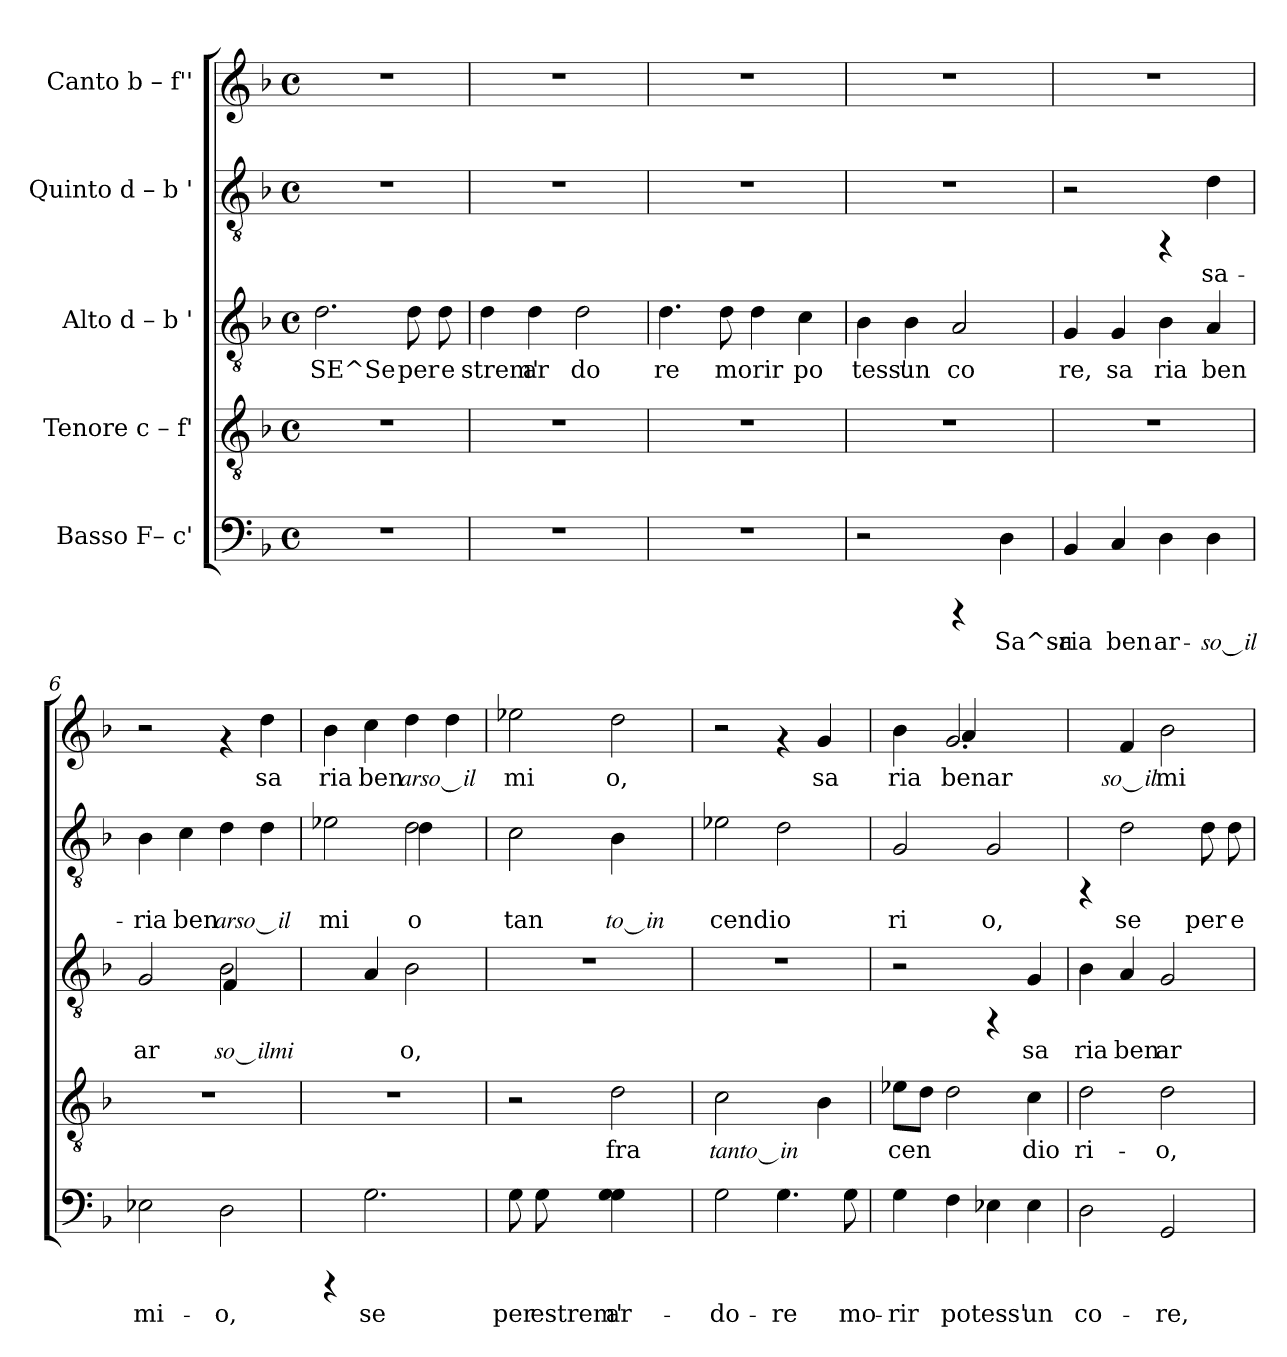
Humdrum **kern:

**kern	**text	**kern	**text	**kern	**text	**kern	**text	**kern	**text
*part5	*part5	*part4	*part4	*part3	*part3	*part2	*part2	*part1	*part1
*staff5	*staff5	*staff4	*staff4	*staff3	*staff3	*staff2	*staff2	*staff1	*staff1
*I"Basso  F– c'	*	*I"Tenore  c – f'	*	*I"Alto  d – b '	*	*I"Quinto  d – b '	*	*I"Canto  b – f''	*
!!LO:PB:g=z
*stria5	*	*stria5	*	*stria5	*	*stria5	*	*stria5	*
*clefF4	*	*clefGv2	*	*clefGv2	*	*clefGv2	*	*clefG2	*
*k[b-]	*	*k[b-]	*	*k[b-]	*	*k[b-]	*	*k[b-]	*
*F:	*	*F:	*	*F:	*	*F:	*	*F:	*
*M4/4	*	*M4/4	*	*M4/4	*	*M4/4	*	*M4/4	*
*met(c)	*	*met(c)	*	*met(c)	*	*met(c)	*	*met(c)	*
=1	=1	=1	=1	=1	=1	=1	=1	=1	=1
!	!	!	!	!	!LO:LY:b:rj	!	!	!	!
1r	.	1r	.	2.d\	SE^Se	1r	.	1r	.
!	!	!	!	!	!LO:LY:b:rj	!	!	!	!
.	.	.	.	8d\	per	.	.	.	.
!	!	!	!	!	!LO:LY:b:rj	!	!	!	!
.	.	.	.	8d\	e	.	.	.	.
=2	=2	=2	=2	=2	=2	=2	=2	=2	=2
!	!	!	!	!	!LO:LY:b:rj	!	!	!	!
1r	.	1r	.	4d\	strem'	1r	.	1r	.
!	!	!	!	!	!LO:LY:b:rj	!	!	!	!
.	.	.	.	4d\	ar	.	.	.	.
!	!	!	!	!	!LO:LY:b:rj	!	!	!	!
.	.	.	.	2d\	do	.	.	.	.
=3	=3	=3	=3	=3	=3	=3	=3	=3	=3
!	!	!	!	!	!LO:LY:b:rj	!	!	!	!
1r	.	1r	.	4.d\	re	1r	.	1r	.
!	!	!	!	!	!LO:LY:b:rj	!	!	!	!
.	.	.	.	8d\	morir	.	.	.	.
!	!	!	!	!	!LO:LY:b:rj	!	!	!	!
.	.	.	.	4d\	.	.	.	.	.
!	!	!	!	!	!LO:LY:b:rj	!	!	!	!
.	.	.	.	4c\	po	.	.	.	.
=4	=4	=4	=4	=4	=4	=4	=4	=4	=4
!	!	!	!	!	!LO:LY:b:rj	!	!	!	!
2r	.	1r	.	4B-\	tess'	1r	.	1r	.
!	!	!	!	!	!LO:LY:b:rj	!	!	!	!
.	.	.	.	4B-\	un	.	.	.	.
!	!	!	!	!	!LO:LY:b:rj	!	!	!	!
4rCCC	.	.	.	2A/	co	.	.	.	.
!	!LO:LY:b:rj	!	!	!	!	!	!	!	!
4D\	Sa^sa-	.	.	.	.	.	.	.	.
=5	=5	=5	=5	=5	=5	=5	=5	=5	=5
!	!LO:LY:b:rj	!	!	!	!LO:LY:b:rj	!	!	!	!
4BB-/	-ria	1r	.	4G/	re,	2r	.	1r	.
!	!LO:LY:b:rj	!	!	!	!LO:LY:b:rj	!	!	!	!
4C/	ben	.	.	4G/	sa	.	.	.	.
!	!LO:LY:b:rj	!	!	!	!LO:LY:b:rj	!	!	!	!
4D\	ar-	.	.	4B-\	ria	4rFF	.	.	.
!	!LO:LY:b:rj	!	!	!	!LO:LY:b:rj	!	!LO:LY:b:cj	!	!
4D\	-so‿il	.	.	4A/	ben	4d\	sa-	.	.
!!LO:LB:g=z
=6	=6	=6	=6	=6	=6	=6	=6	=6	=6
!	!LO:LY:b:rj	!	!	!	!LO:LY:b:rj	!	!LO:LY:b:cj	!	!
*	*	*	*	*^	*	*	*	*	*
2E-X\	mi-	1r	.	2G/	2ryy	ar	4B-\	-ria	2r	.
!	!	!	!	!	!	!	!	!LO:LY:b:cj	!	!
.	.	.	.	.	.	.	4c\	ben	.	.
!	!LO:LY:b:rj	!	!	!	!	!LO:LY:b:rj	!	!LO:LY:b:cj	!	!
2D\	-o,	.	.	2B-\	4F/	so‿ilmi	4d\	arso‿il	4rf	.
!	!	!	!	!	!	!	!	!LO:LY:b:cj	!	!LO:LY:b:cj
.	.	.	.	.	4ryy	.	4d\	.	4dd\	sa
=7	=7	=7	=7	=7	=7	=7	=7	=7	=7	=7
!	!	!	!	!	!	!	!	!LO:LY:b:cj	!	!LO:LY:b:cj
*	*	*	*	*v	*v	*	*^	*	*	*
4rCCC	.	1r	.	4ryy	.	2e-X\	2ryy	mi	4b-\	ria
!	!LO:LY:b:rj	!	!	!	!LO:LY:b:rj	!	!	!	!	!LO:LY:b:cj
2.G\	se	.	.	4A/	.	.	.	.	4cc\	ben
!	!	!	!	!	!LO:LY:b:rj	!	!	!LO:LY:b:cj	!	!LO:LY:b:cj
.	.	.	.	2B-\	o,	2d\	4d\	o	4dd\	arso‿il
!	!	!	!	!	!	!	!	!	!	!LO:LY:b:cj
.	.	.	.	.	.	.	4ryy	.	4dd\	.
=8	=8	=8	=8	=8	=8	=8	=8	=8	=8	=8
!	!LO:LY:b:rj	!	!	!	!	!	!	!LO:LY:b:cj	!	!LO:LY:b:cj
*	*	*	*	*	*	*v	*v	*	*	*
8G\	per	2r	.	1r	.	2c\	tan	2ee-X\	mi
!	!LO:LY:b:rj	!	!	!	!	!	!	!	!
8G\	estrem'	.	.	.	.	.	.	.	.
4ryy	.	.	.	.	.	.	.	.	.
!	!LO:LY:b:rj	!	!LO:LY:b:cj	!	!	!	!LO:LY:b:cj	!	!LO:LY:b:cj
4G\ 4G\	ar-	2d\	fra	.	.	4B-\	to‿in	2dd\	o,
4ryy	.	.	.	.	.	4ryy	.	.	.
=9	=9	=9	=9	=9	=9	=9	=9	=9	=9
!	!LO:LY:b:rj	!	!LO:LY:b:cj	!	!	!	!LO:LY:b:cj	!	!
2G\	-do-	2c\	tanto‿in-	1r	.	2e-X\	cendio	2r	.
!	!LO:LY:b:rj	!	!	!	!	!	!LO:LY:b:cj	!	!
4.G\	-re	4ryy	.	.	.	2d\	.	4rf	.
!	!	!	!LO:LY:b:cj	!	!	!	!	!	!LO:LY:b:cj
.	.	4B-\	--	.	.	.	.	4g/	sa
!	!LO:LY:b:rj	!	!	!	!	!	!	!	!
8G\	mo-	.	.	.	.	.	.	.	.
=10	=10	=10	=10	=10	=10	=10	=10	=10	=10
!	!LO:LY:b:rj	!	!LO:LY:b:cj	!	!	!	!LO:LY:b:cj	!	!LO:LY:b:cj
*	*	*	*	*	*	*	*	*^	*
4G\	-rir	8e-X\L	-cen-	2r	.	2G/	ri	4b-\	4ryy	ria
!	!	!	!LO:LY:b:cj	!	!	!	!	!	!	!
.	.	8d\J	--	.	.	.	.	.	.	.
!	!LO:LY:b:rj	!	!LO:LY:b:cj	!	!	!	!	!	!	!LO:LY:b:cj
4F\	potess'	2d\	--	.	.	.	.	2.g/	4a/	benar
!	!LO:LY:b:rj	!	!	!	!	!	!LO:LY:b:cj	!	!	!
4E-X\	.	.	.	4rFF	.	2G/	o,	.	2ryy	.
!	!LO:LY:b:rj	!	!LO:LY:b:cj	!	!LO:LY:b:rj	!	!	!	!	!
4E-\	un	4c\	-dio	4G/	sa	.	.	.	.	.
*	*	*	*	*	*	*	*	*v	*v	*
=11	=11	=11	=11	=11	=11	=11	=11	=11	=11
!	!LO:LY:b:rj	!	!LO:LY:b:cj	!	!LO:LY:b:rj	!	!	!	!
2D\	co-	2d\	ri-	4B-\	ria	4rFF	.	4ryy	.
!	!	!	!	!	!LO:LY:b:rj	!	!LO:LY:b:cj	!	!LO:LY:b:cj
.	.	.	.	4A/	ben	2d\	se	4f/	so‿il
!	!LO:LY:b:rj	!	!LO:LY:b:cj	!	!LO:LY:b:rj	!	!	!	!LO:LY:b:cj
2GG/	-re,	2d\	-o,	2G/	ar	.	.	2b-\	mi
!	!	!	!	!	!	!	!LO:LY:b:cj	!	!
.	.	.	.	.	.	8d\	per	.	.
!	!	!	!	!	!	!	!LO:LY:b:cj	!	!
.	.	.	.	.	.	8d\	e	.	.
=	=	=	=	=	=	=	=	=	=
*-	*-	*-	*-	*-	*-	*-	*-	*-	*-
